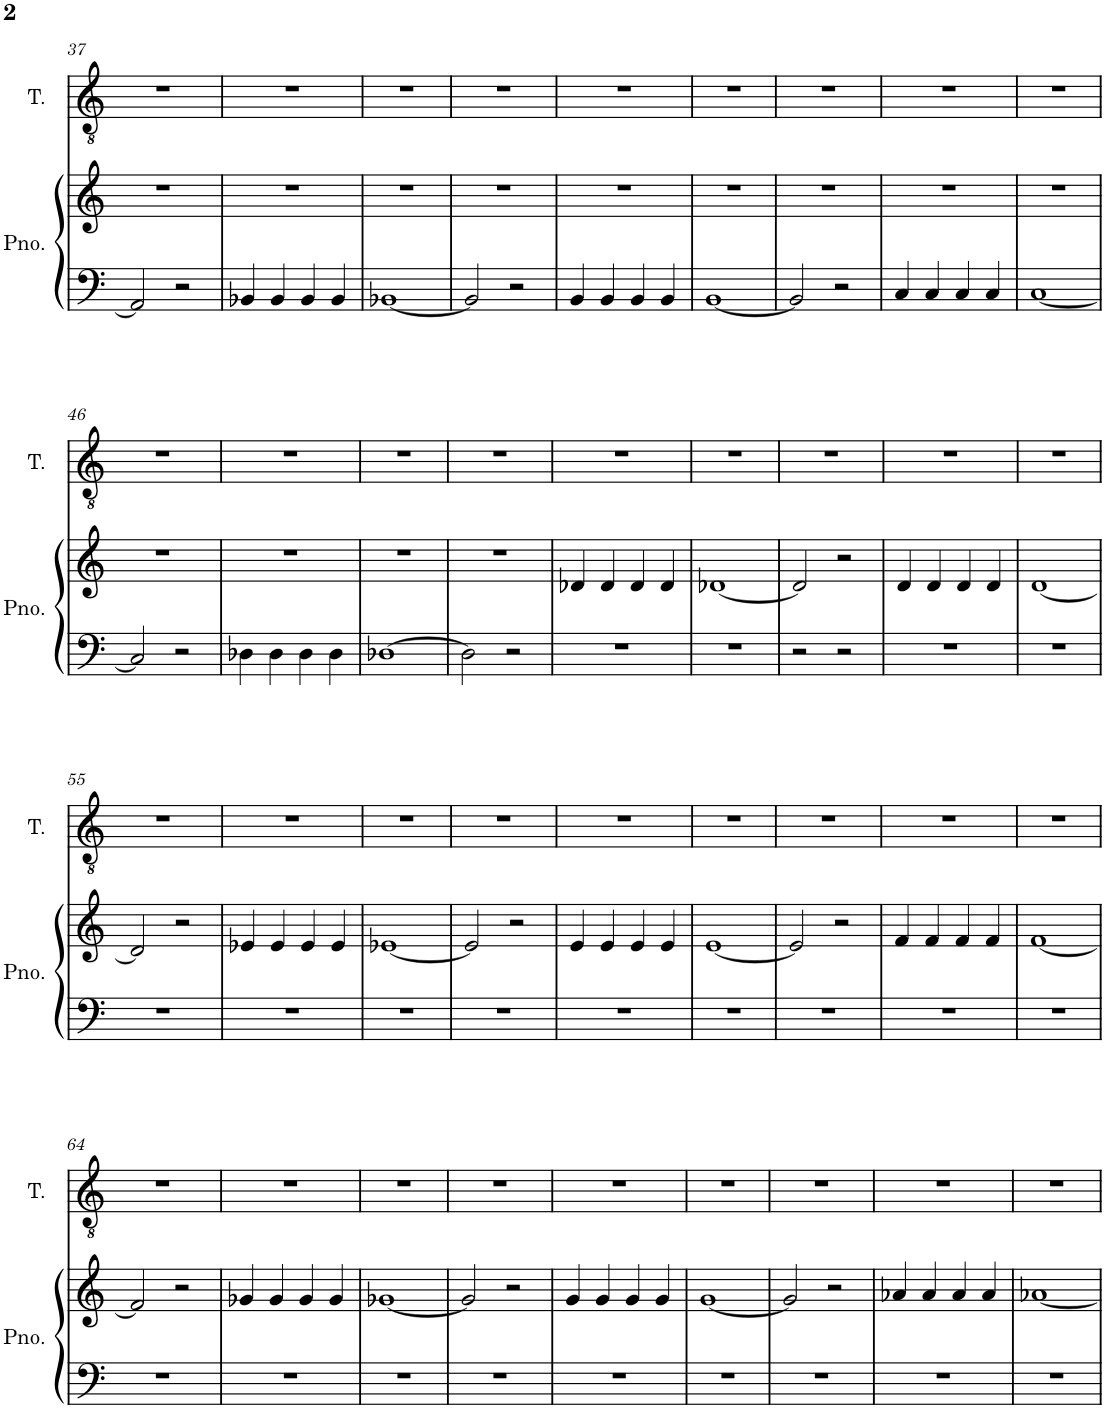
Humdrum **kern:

**kern	**kern	**kern
*part2	*part2	*part1
*staff3	*staff2	*staff1
*I"Piano	*	*I"Tenor
*I'Pno.	*	*I'T.
!!LO:PB:g=z
*clefF4	*clefG2	*clefGv2
*k[]	*k[]	*k[]
*M4/4	*M4/4	*M4/4
=37	=37	=37
2AA/]	1r	1r
2r	.	.
=38	=38	=38
4BB-X/	1r	1r
4BB-/	.	.
4BB-/	.	.
4BB-/	.	.
=39	=39	=39
[1BB-X	1r	1r
=40	=40	=40
2BB-/]	1r	1r
2r	.	.
=41	=41	=41
4BB/	1r	1r
4BB/	.	.
4BB/	.	.
4BB/	.	.
=42	=42	=42
[1BB	1r	1r
=43	=43	=43
2BB/]	1r	1r
2r	.	.
=44	=44	=44
4C/	1r	1r
4C/	.	.
4C/	.	.
4C/	.	.
=45	=45	=45
[1C	1r	1r
!!LO:LB:g=z
=46	=46	=46
2C/]	1r	1r
2r	.	.
=47	=47	=47
4D-X\	1r	1r
4D-\	.	.
4D-\	.	.
4D-\	.	.
=48	=48	=48
[1D-X	1r	1r
=49	=49	=49
2D-\]	1r	1r
2r	.	.
=50	=50	=50
1r	4d-X/	1r
.	4d-/	.
.	4d-/	.
.	4d-/	.
=51	=51	=51
1r	[1d-X	1r
=52	=52	=52
2r	2d-/]	1r
2r	2r	.
=53	=53	=53
1r	4d/	1r
.	4d/	.
.	4d/	.
.	4d/	.
=54	=54	=54
1r	[1d	1r
!!LO:LB:g=z
=55	=55	=55
1r	2d/]	1r
.	2r	.
=56	=56	=56
1r	4e-X/	1r
.	4e-/	.
.	4e-/	.
.	4e-/	.
=57	=57	=57
1r	[1e-X	1r
=58	=58	=58
1r	2e-/]	1r
.	2r	.
=59	=59	=59
1r	4e/	1r
.	4e/	.
.	4e/	.
.	4e/	.
=60	=60	=60
1r	[1e	1r
=61	=61	=61
1r	2e/]	1r
.	2r	.
=62	=62	=62
1r	4f/	1r
.	4f/	.
.	4f/	.
.	4f/	.
=63	=63	=63
1r	[1f	1r
!!LO:LB:g=z
=64	=64	=64
1r	2f/]	1r
.	2r	.
=65	=65	=65
1r	4g-X/	1r
.	4g-/	.
.	4g-/	.
.	4g-/	.
=66	=66	=66
1r	[1g-X	1r
=67	=67	=67
1r	2g-/]	1r
.	2r	.
=68	=68	=68
1r	4g/	1r
.	4g/	.
.	4g/	.
.	4g/	.
=69	=69	=69
1r	[1g	1r
=70	=70	=70
1r	2g/]	1r
.	2r	.
=71	=71	=71
1r	4a-X/	1r
.	4a-/	.
.	4a-/	.
.	4a-/	.
=72	=72	=72
1r	[1a-X	1r
=	=	=
*-	*-	*-
